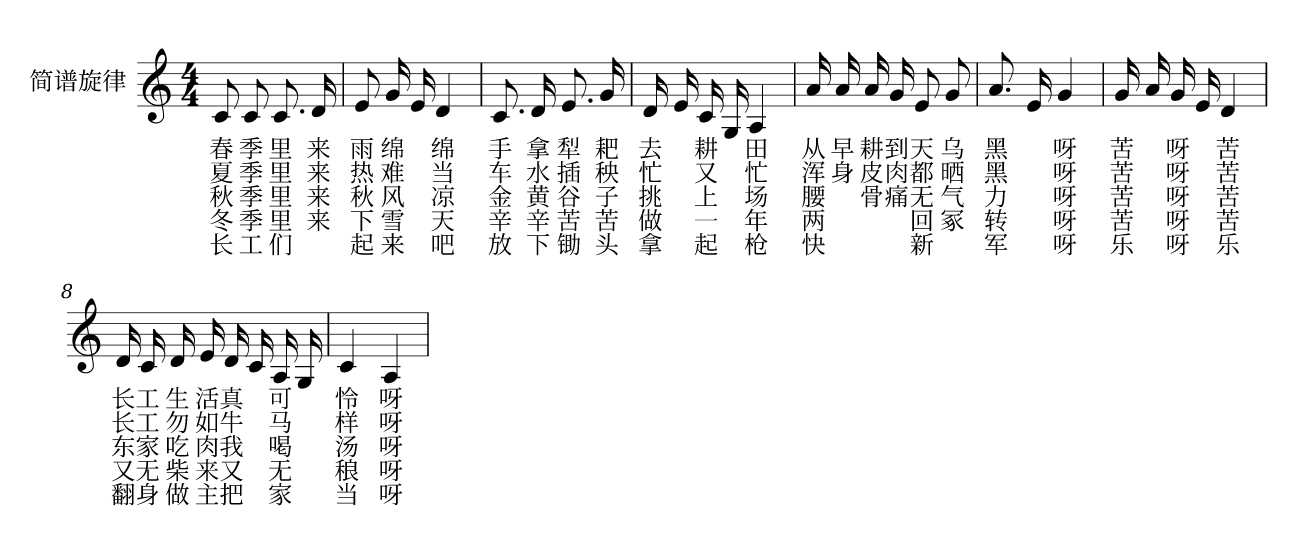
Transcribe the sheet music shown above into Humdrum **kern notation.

**kern	**text	**text	**text	**text	**text
*part1	*part1	*part1	*part1	*part1	*part1
*staff1	*staff1	*staff1	*staff1	*staff1	*staff1
*I"简谱旋律	*	*	*	*	*
*k[]	*	*	*	*	*
*M4/4	*	*	*	*	*
=1	=1	=1	=1	=1	=1
8c	春	夏	秋	冬	长
8c	季	季	季	季	工
8.c	里	里	里	里	们
16d	来	来	来	来	.
=2	=2	=2	=2	=2	=2
8e	雨	热	秋	下	起
16g	绵	难	风	雪	来
16e	.	.	.	.	.
4d	绵	当	凉	天	吧
=3	=3	=3	=3	=3	=3
8.c	手	车	金	辛	放
16d	拿	水	黄	辛	下
8.e	犁	插	谷	苦	锄
16g	耙	秧	子	苦	头
=4	=4	=4	=4	=4	=4
16d	去	忙	挑	做	拿
16e	.	.	.	.	.
16c	耕	又	上	一	起
16G	.	.	.	.	.
4A	田	忙	场	年	枪
=5	=5	=5	=5	=5	=5
16a	从	浑	腰	两	快
16a	早	身	.	.	.
16a	耕	皮	骨	.	.
16g	到	肉	痛	.	.
8e	天	都	无	回	新
8g	乌	晒	气	冢	.
=6	=6	=6	=6	=6	=6
8.a	黑	黑	力	转	军
16e	.	.	.	.	.
4g	呀	呀	呀	呀	呀
=7	=7	=7	=7	=7	=7
16g	苦	苦	苦	苦	乐
16a	.	.	.	.	.
16g	呀	呀	呀	呀	呀
16e	.	.	.	.	.
4d	苦	苦	苦	苦	乐
=8	=8	=8	=8	=8	=8
16d	长	长	东	又	翻
16c	工	工	家	无	身
16d	生	勿	吃	柴	做
16e	活	如	肉	来	主
16d	真	牛	我	又	把
16c	.	.	.	.	.
16A	可	马	喝	无	家
16G	.	.	.	.	.
=9	=9	=9	=9	=9	=9
4c	怜	样	汤	稂	当
4A	呀	呀	呀	呀	呀
=	=	=	=	=	=
*-	*-	*-	*-	*-	*-
